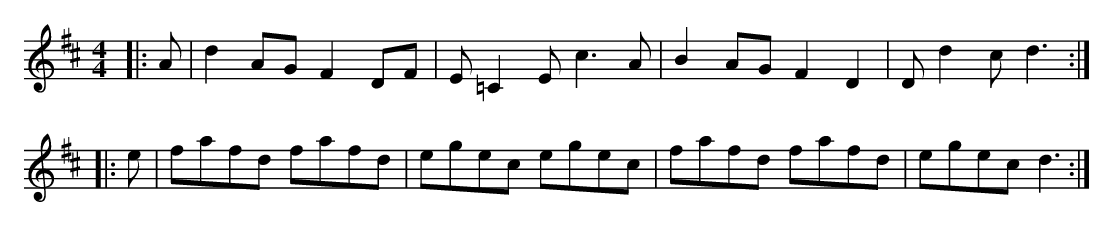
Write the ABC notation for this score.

X:1
M:4/4
K:D
|:A|d2 AG F2 DF|E =C2 E c3 A|B2 AG F2 D2|D d2 c d3:|
|:e|fafd fafd|egec egec|fafd fafd|egec d3:|
